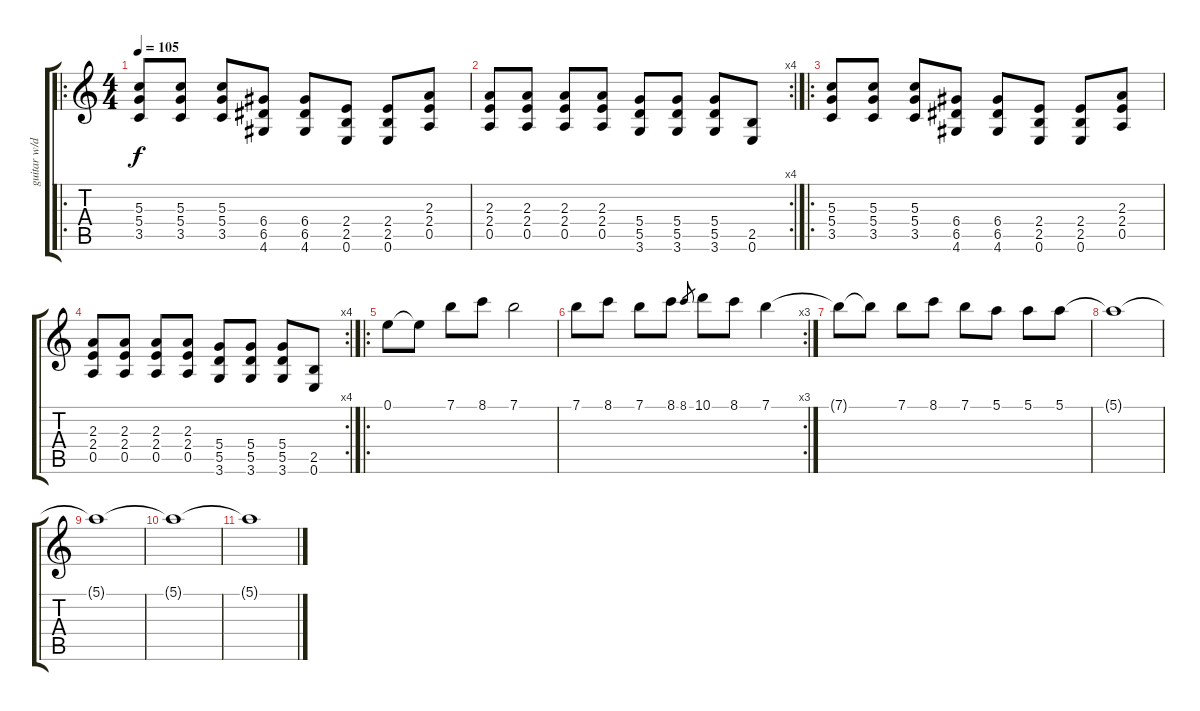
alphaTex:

\track ("guitar w/dist" "guitar w/d") {instrument distortionguitar}
\staff {score tabs}
\tuning (E4 B3 G3 D3 A2 E2) {hide}
\ro
\ts (4 4)
\tempo 105
\clef g2
\ks c
(5.3 5.4 3.5).8{dy f} (5.3 5.4 3.5).8 (5.3 5.4 3.5).8 (6.4 6.5 4.6).8 (6.4 6.5 4.6).8 (2.4 2.5 0.6).8 (2.4 2.5 0.6).8 (2.3 2.4 0.5).8 |
\rc 4
(2.3 2.4 0.5).8 (2.3 2.4 0.5).8 (2.3 2.4 0.5).8 (2.3 2.4 0.5).8 (5.4 5.5 3.6).8 (5.4 5.5 3.6).8 (5.4 5.5 3.6).8 (2.5 0.6).8 |
\ro
(5.3 5.4 3.5).8 (5.3 5.4 3.5).8 (5.3 5.4 3.5).8 (6.4 6.5 4.6).8 (6.4 6.5 4.6).8 (2.4 2.5 0.6).8 (2.4 2.5 0.6).8 (2.3 2.4 0.5).8 |
\rc 4
(2.3 2.4 0.5).8 (2.3 2.4 0.5).8 (2.3 2.4 0.5).8 (2.3 2.4 0.5).8 (5.4 5.5 3.6).8 (5.4 5.5 3.6).8 (5.4 5.5 3.6).8 (2.5 0.6).8 |
\ro
0.1.8 0.1{t}.8 7.1.8 8.1.8 7.1.2 |
\rc 3
7.1.8 8.1.8 7.1.8 8.1.8 8.1.8{gr} 10.1.8 8.1.8 7.1.4 |
7.1{t}.8 7.1{t}.8 7.1.8 8.1.8 7.1.8 5.1.8 5.1.8 5.1.8 |
5.1{t}.1 |
5.1{t}.1 |
5.1{t}.1 |
5.1{t}.1
